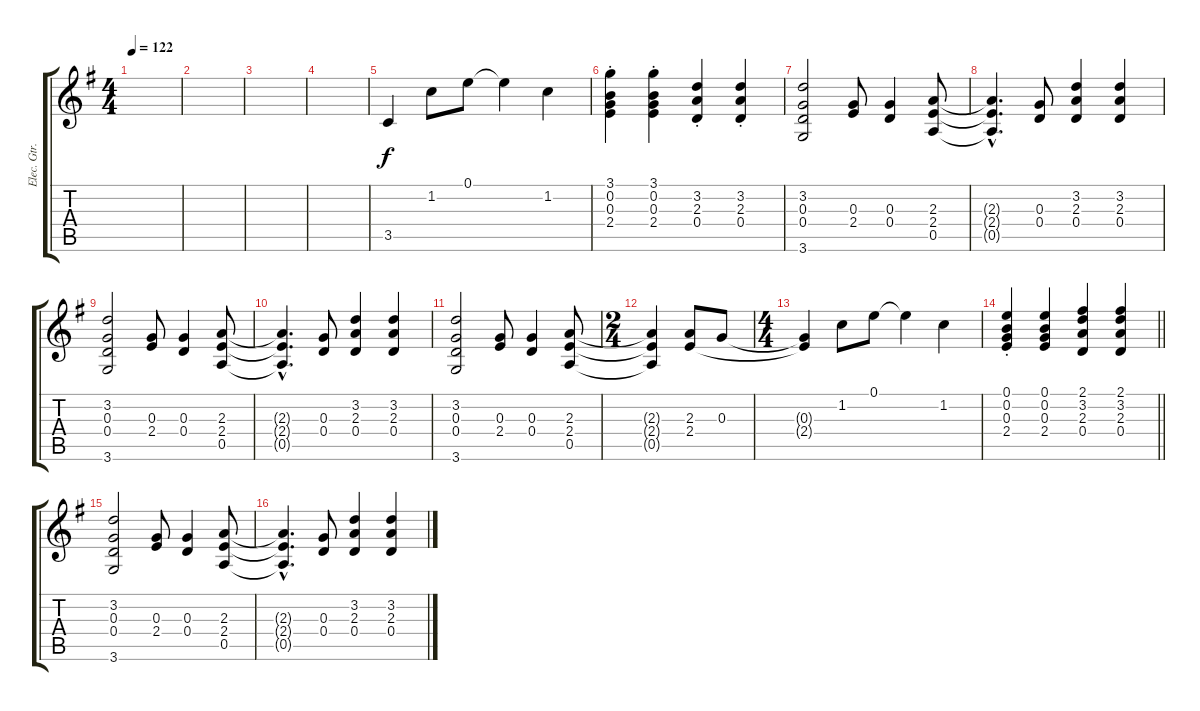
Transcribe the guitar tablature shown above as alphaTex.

\track ("Elec. Gtr. 2" "Elec. Gtr.") {instrument overdrivenguitar}
\staff {score tabs}
\tuning (E4 B3 G3 D3 A2 E2) {hide}
\ts (4 4)
\tempo 122
\clef g2
\ks g
|
|
|
|
3.5.4 1.2.8 0.1.8 0.1{t}.4 1.2.4 |
(3.1{st} 0.2{st} 0.3{st} 2.4{st}).4 (3.1{st} 0.2{st} 0.3{st} 2.4{st}).4 (3.2{st} 2.3{st} 0.4{st}).4 (3.2{st} 2.3{st} 0.4{st}).4 |
(3.2 0.3 0.4 3.6).2 (0.3 2.4).8 (0.3 0.4).4 (2.3 2.4 0.5).8 |
(2.3{hac t} 2.4{hac t} 0.5{hac t}).4{d} (0.3 0.4).8 (3.2 2.3 0.4).4 (3.2 2.3 0.4).4 |
(3.2 0.3 0.4 3.6).2 (0.3 2.4).8 (0.3 0.4).4 (2.3 2.4 0.5).8 |
(2.3{hac t} 2.4{hac t} 0.5{hac t}).4{d} (0.3 0.4).8 (3.2 2.3 0.4).4 (3.2 2.3 0.4).4 |
(3.2 0.3 0.4 3.6).2 (0.3 2.4).8 (0.3 0.4).4 (2.3 2.4 0.5).8 |
\ts (2 4)
(2.3{t} 2.4{t} 0.5{t}).4 (2.3 2.4).8 0.3.8 |
\ts (4 4)
(0.3{t} 2.4{t}).4 1.2.8 0.1.8 0.1{t}.4 1.2.4 |
\barLineRight lightlight
(0.1{st} 0.2{st} 0.3{st} 2.4{st}).4 (0.1 0.2 0.3 2.4).4 (2.1 3.2 2.3 0.4).4 (2.1 3.2 2.3 0.4).4 |
(3.2 0.3 0.4 3.6).2 (0.3 2.4).8 (0.3 0.4).4 (2.3 2.4 0.5).8 |
(2.3{hac t} 2.4{hac t} 0.5{hac t}).4{d} (0.3 0.4).8 (3.2 2.3 0.4).4 (3.2 2.3 0.4).4
